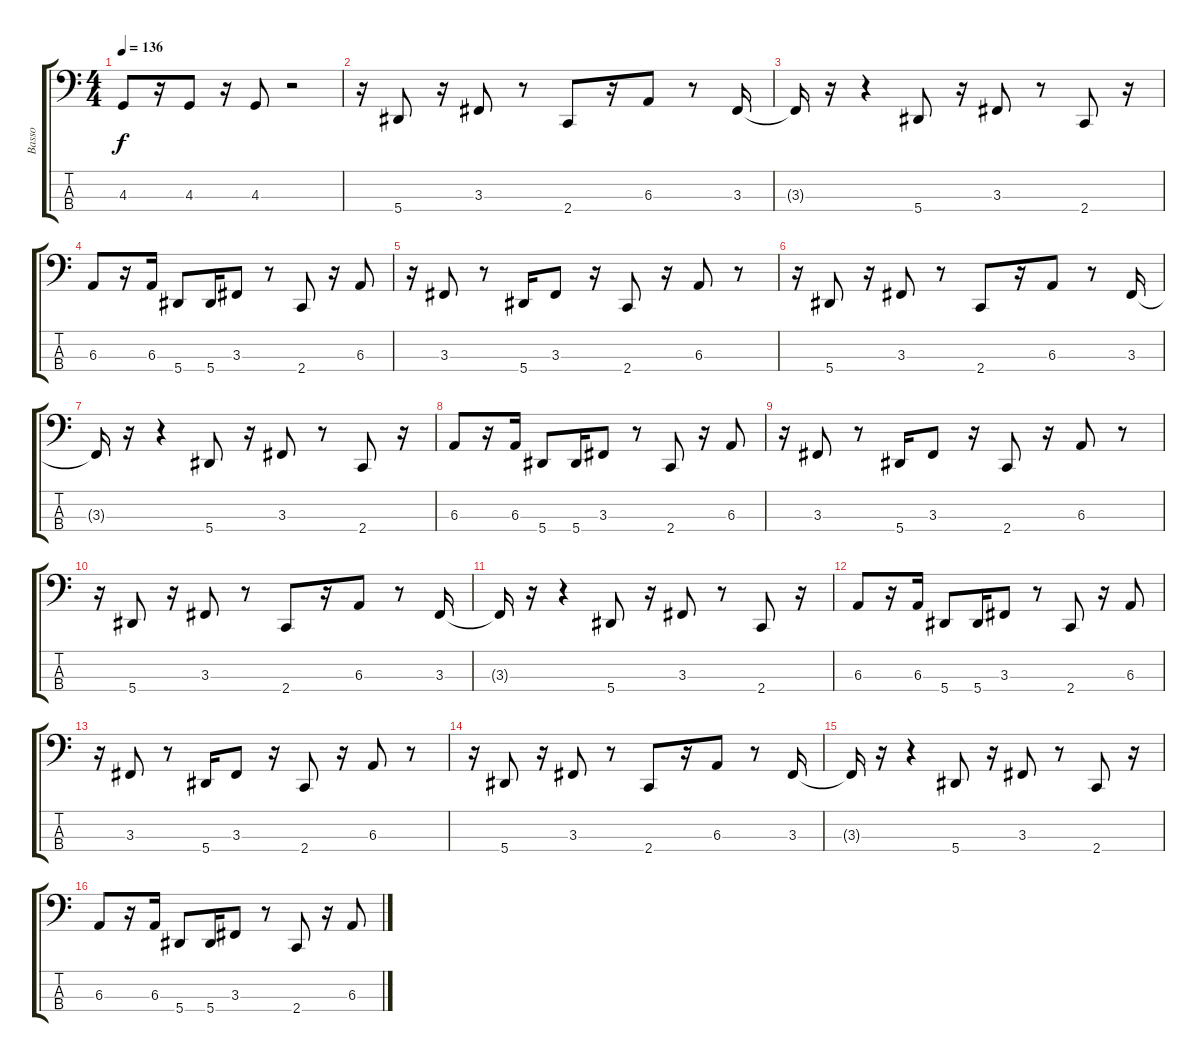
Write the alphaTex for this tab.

\track ("Basso" "Basso") {instrument slapbass2}
\staff {score tabs}
\tuning (Db2 Ab1 Eb1 Bb0) {hide}
\ts (4 4)
\tempo 136
\clef f4
\ks c
4.3.8{dy f} r.16 4.3.8 r.16 4.3.8 r.2 |
r.16 5.4.8 r.16 3.3.8 r.8 2.4.8 r.16 6.3.8 r.8 3.3.16 |
3.3{t}.16 r.16 r.4 5.4.8 r.16 3.3.8 r.8 2.4.8 r.16 |
6.3.8 r.16 6.3.16 5.4.8 5.4.16 3.3.8 r.8 2.4.8 r.16 6.3.8 |
r.16 3.3.8 r.8 5.4.16 3.3.8 r.16 2.4.8 r.16 6.3.8 r.8 |
r.16 5.4.8 r.16 3.3.8 r.8 2.4.8 r.16 6.3.8 r.8 3.3.16 |
3.3{t}.16 r.16 r.4 5.4.8 r.16 3.3.8 r.8 2.4.8 r.16 |
6.3.8 r.16 6.3.16 5.4.8 5.4.16 3.3.8 r.8 2.4.8 r.16 6.3.8 |
r.16 3.3.8 r.8 5.4.16 3.3.8 r.16 2.4.8 r.16 6.3.8 r.8 |
r.16 5.4.8 r.16 3.3.8 r.8 2.4.8 r.16 6.3.8 r.8 3.3.16 |
3.3{t}.16 r.16 r.4 5.4.8 r.16 3.3.8 r.8 2.4.8 r.16 |
6.3.8 r.16 6.3.16 5.4.8 5.4.16 3.3.8 r.8 2.4.8 r.16 6.3.8 |
r.16 3.3.8 r.8 5.4.16 3.3.8 r.16 2.4.8 r.16 6.3.8 r.8 |
r.16 5.4.8 r.16 3.3.8 r.8 2.4.8 r.16 6.3.8 r.8 3.3.16 |
3.3{t}.16 r.16 r.4 5.4.8 r.16 3.3.8 r.8 2.4.8 r.16 |
6.3.8 r.16 6.3.16 5.4.8 5.4.16 3.3.8 r.8 2.4.8 r.16 6.3.8
